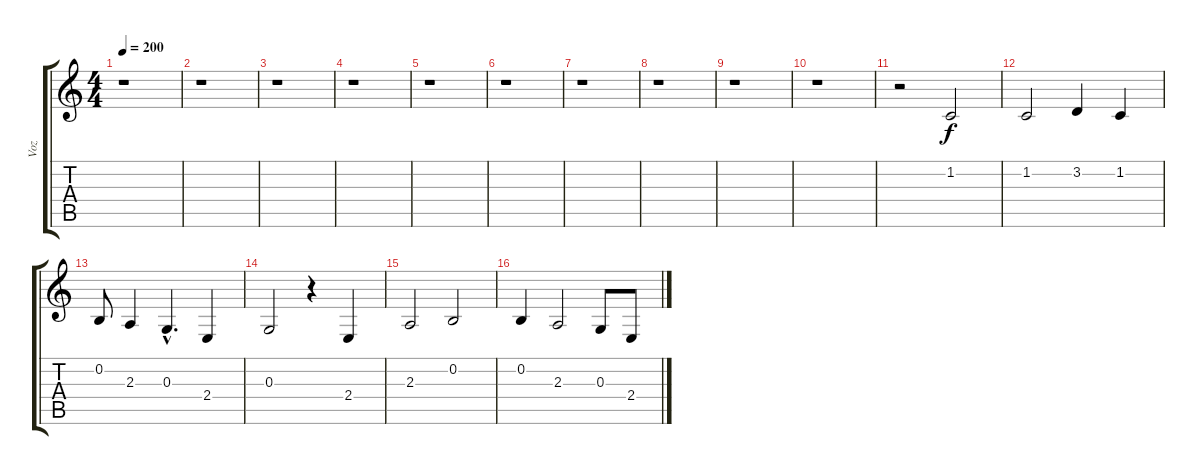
\track ("Voz" "Voz") {instrument viola}
\staff {score tabs}
\tuning (E4 B3 G3 D3 A2 E2) {hide}
\ts (4 4)
\tempo 200
\clef g2
\ks c
r.1{dy f} |
r.1 |
r.1 |
r.1 |
r.1 |
r.1 |
r.1 |
r.1 |
r.1 |
r.1 |
r.2 1.2.2 |
1.2.2 3.2.4 1.2.4 |
0.2.8 2.3.4 0.3{hac}.4{d} 2.4.4 |
0.3.2 r.4 2.4.4 |
2.3.2 0.2.2 |
0.2.4 2.3.2 0.3.8 2.4.8
